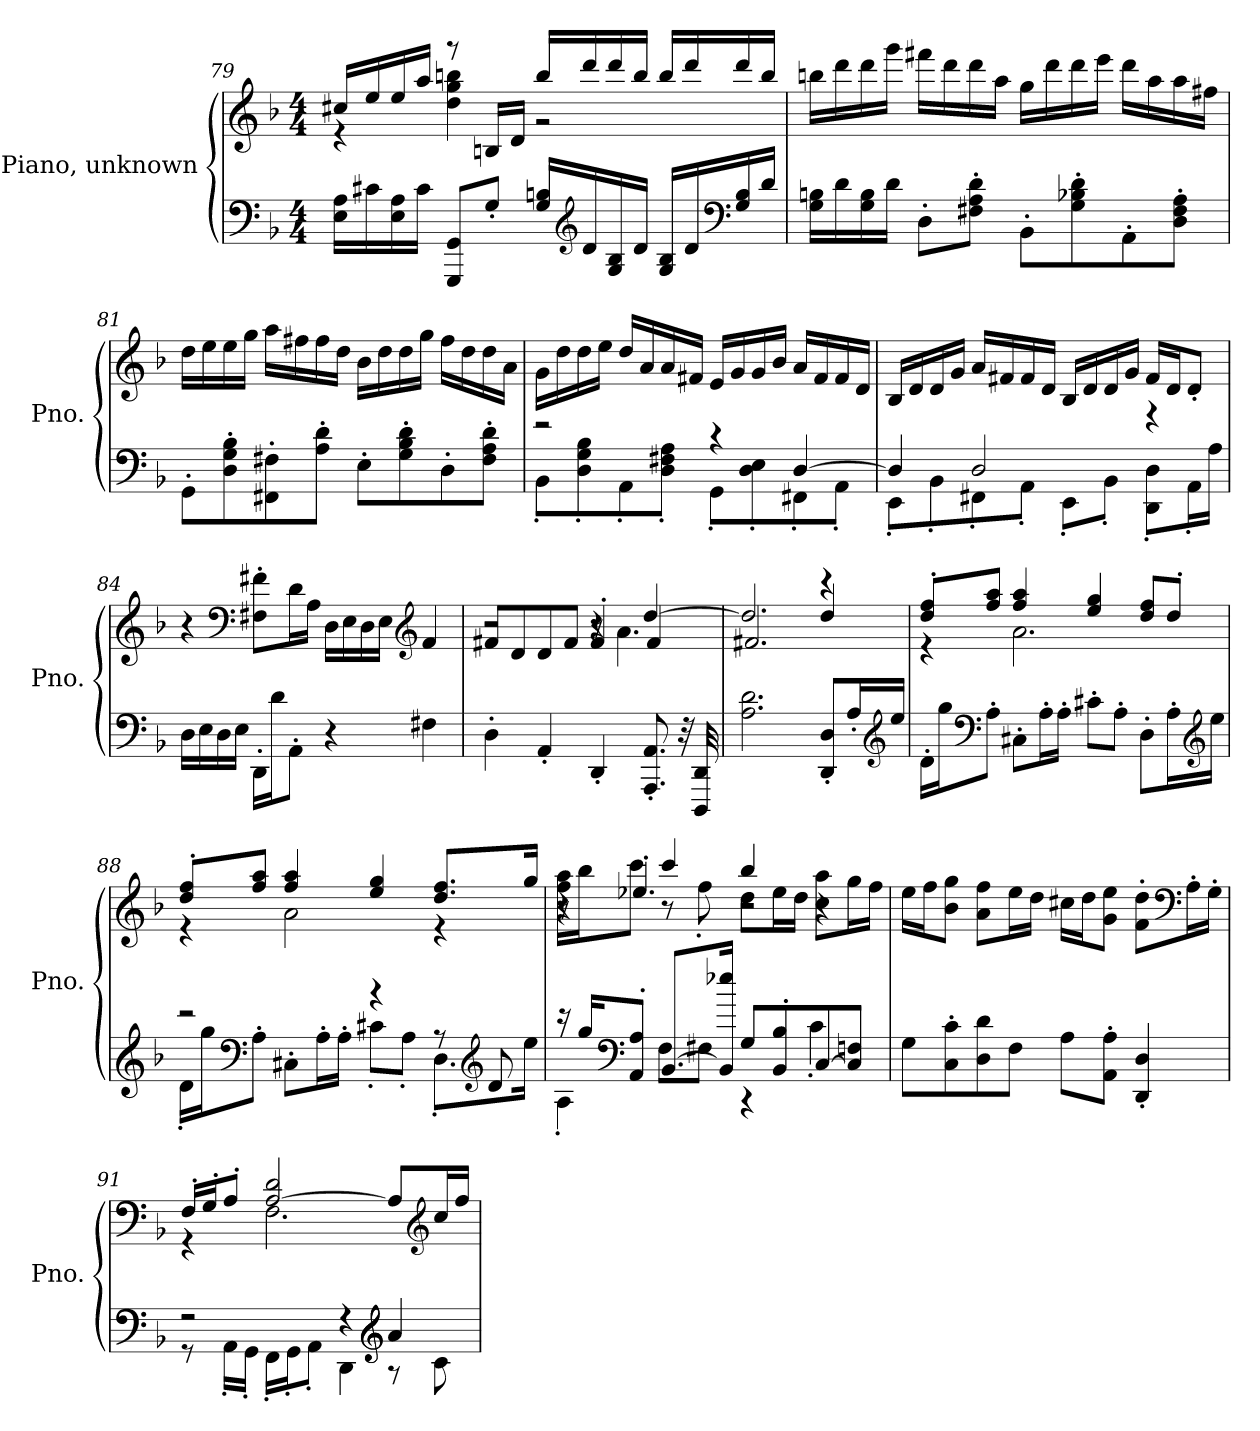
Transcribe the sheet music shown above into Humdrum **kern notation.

**kern	**kern
*part1	*part1
*staff2	*staff1
*I"Piano, unknown	*
*I'Pno.	*
!!LO:LB:g=z
*clefF4	*clefG2
*k[b-]	*k[b-]
*M4/4	*M4/4
=79	=79
*	*^
16E\ 16A\LL	16cc#X/LL	4r
16c#X\	16ee/	.
16E\ 16A\	16ee/	.
16c#\JJ	16aa/JJ	.
8GGG/ 8GG/L	8r	4dd\ 4gg\ 4bbn\
8G'/J	16Bn/LL	.
.	16d/JJ	.
16G/ 16Bn/LL	16bb/LL	2r
*clefG2	*	*
16d/	16ddd/	.
16G/ 16B/	16ddd/	.
16d/JJ	16bb/JJ	.
16G/ 16B/LL	16bb/LL	.
16d/	16ddd/	.
*clefF4	*	*
16G/ 16B/	16ddd/	.
16d/JJ	16bb/JJ	.
*	*v	*v
=80	=80
16G\ 16Bn\LL	16bbn\LL
16d\	16ddd\
16G\ 16B\	16ddd\
16d\JJ	16ggg\JJ
8D'\L	16fff#X\LL
.	16ddd\
8F#X\' 8A\' 8d\'J	16ddd\
.	16aa\JJ
8BB-'\L	16gg\LL
.	16ddd\
8G\' 8B-X\' 8d\'	16ddd\
.	16eee\JJ
8AA'\	16ddd\LL
.	16aa\
8D\' 8F#\' 8A\'J	16aa\
.	16ff#X\JJ
!!LO:LB:g=z
=81	=81
8GG'\L	16dd\LL
.	16ee\
8D\' 8G\' 8B-\'	16ee\
.	16gg\JJ
8FF#X\' 8F#X\'	16aa\LL
.	16ff#X\
8A\' 8d\'J	16ff#\
.	16dd\JJ
8E'\L	16b-\LL
.	16dd\
8G\' 8B-\' 8d\'	16dd\
.	16gg\JJ
8D'\	16ff#\LL
.	16dd\
8F#\' 8A\' 8d\'J	16dd\
.	16a\JJ
=82	=82
*^	*
2r	8BB-'\L	16g\LL
.	.	16dd\
.	8D\' 8G\' 8B-\'	16dd\
.	.	16ee\JJ
.	8AA'\	16dd/LL
.	.	16a/
.	8D\' 8F#X\' 8A\'J	16a/
.	.	16f#X/JJ
4r	8GG'\L	16e/LL
.	.	16g/
.	8D\' 8E\'	16g/
.	.	16b-/JJ
[4D/	8FF#X'\	16a/LL
.	.	16f#/
.	8AA'\J	16f#/
.	.	16d/JJ
!!LO:LB:g=z
=83	=83	=83
4D/]	8EE'\L	16B-/LL
.	.	16d/
.	8BB-'\	16d/
.	.	16g/JJ
2D/	8FF#X'\	16a/LL
.	.	16f#X/
.	8AA'\J	16f#/
.	.	16d/JJ
.	8EE'\L	16B-/LL
.	.	16d/
.	8BB-'\J	16d/
.	.	16g/JJ
4r	8DD\' 8D\'L	16f#/LL
.	.	16d/J
.	16AA'\L	8d'/J
.	16A\JJ	.
*v	*v	*
=84	=84
16D\LL	4r
16E\	.
16D\	.
16E\JJ	.
*	*clefF4
16DD'\LL	8F#X\' 8f#X\'L
16d\J	.
8AA'\J	16d\L
.	16A\JJ
4r	16D\LL
.	16E\
.	16D\
.	16E\JJ
*	*clefG2
4F#X\	4f#/
=85	=85
*	*^
*	*	*^
4D'\	2r	2r	8f#X/L
.	.	.	8d/
4AA'/	.	.	8d/
.	.	.	8f#/J
4DD'/	4r	8r	4f#'/
.	.	4.a\	.
8.AAA/' 8.AA/'	[4dd/	.	4f#/
32r	.	.	.
32DDD/ 32DD/	.	.	.
*	*	*v	*v
!!LO:LB:g=z
=86	=86	=86
2.A\ 2.d\	2.dd/]	2.f#X/
8DD/' 8D/'L	4r	4dd/
16A'/L	.	.
*clefG2	*	*
16ee/JJ	.	.
=87	=87	=87
16d'\LL	8dd/' 8ff/'L	4r
16gg\J	.	.
*clefF4	*	*
8A'\J	8ff/ 8aa/J	.
8C#X'\L	4ff/ 4aa/	2.a\
16A'\L	.	.
16A'\JJ	.	.
8c#X'\L	4ee/ 4gg/	.
8A'\J	.	.
8D'\L	8dd/ 8ff/L	.
16A'\L	8dd'/J	.
*clefG2	*	*
16ee\JJ	.	.
=88	=88	=88
*^	*	*
2r	16d'\LL	8dd/' 8ff/'L	4r
.	16gg\J	.	.
*clefF4	*	*	*
.	8A'\J	8ff/ 8aa/J	.
.	8C#X'\L	4ff/ 4aa/	2a\
.	16A'\L	.	.
.	16A'\JJ	.	.
4r	8c#X'\L	4ee/ 4gg/	.
.	8A'\J	.	.
8r	8.D'\L	8.dd/ 8.ff/L	4r
*clefG2	*	*	*
8d/	.	.	.
.	16ee\Jk	16gg/Jk	.
!!LO:PB:g=z
=89	=89	=89	=89
*	*	*	*^
16r	4A'\	4r	16ff\ 16aa\LL	8r
16gg/KL	.	.	16bb-\J	.
*clefF4	*	*	*	*
8AA/' 8A/'J	.	.	8ccc\J	4.ee-X'/
[8.BB-/L	8F\L	4ccc/	8r	.
.	8F#X\J	.	8ff'\	.
16BB-/] 16ee-X/Jk	.	.	.	.
8G/L	4r	4bb-/	8dd\L	2r
8BB-/' 8B-/'	.	.	16ee-\L	.
.	.	.	16dd\JJ	.
[8C/	4c'\	4r	8cc\ 8aa\L	.
8C/] 8Fn/J	.	.	16gg\L	.
.	.	.	16ff\JJ	.
*v	*v	*	*	*
*	*v	*v	*v
=90	=90
8G\L	16ee\LL
.	16ff\J
8C\' 8c\'	8b-\ 8gg\J
8D\ 8d\	8a\ 8ff\L
8F\J	16ee\L
.	16dd\JJ
8A\L	16cc#X\LL
.	16dd\J
8AA\' 8A\'J	8g\ 8ee\J
4DD/' 4D/'	8f\' 8dd\'L
*	*clefF4
.	16A'\L
.	16G'\JJ
!!LO:LB:g=z
=91	=91
*^	*^
2r	8r	16F'/LL	4r
.	.	16G'/J	.
.	16AA'\LL	8A'/J	.
.	16GG'\JJ	.	.
.	16FF'\LL	[2A/ 2d/	2.F\
.	16GG'\J	.	.
.	8AA'\J	.	.
4r	4DD\	.	.
*clefG2	*	*	*
4a/	8r	8A/L]	.
*	*	*clefG2	*
.	8c\	16cc/L	.
.	.	16ff/JJ	.
*v	*v	*	*
*	*v	*v
=	=
*-	*-
